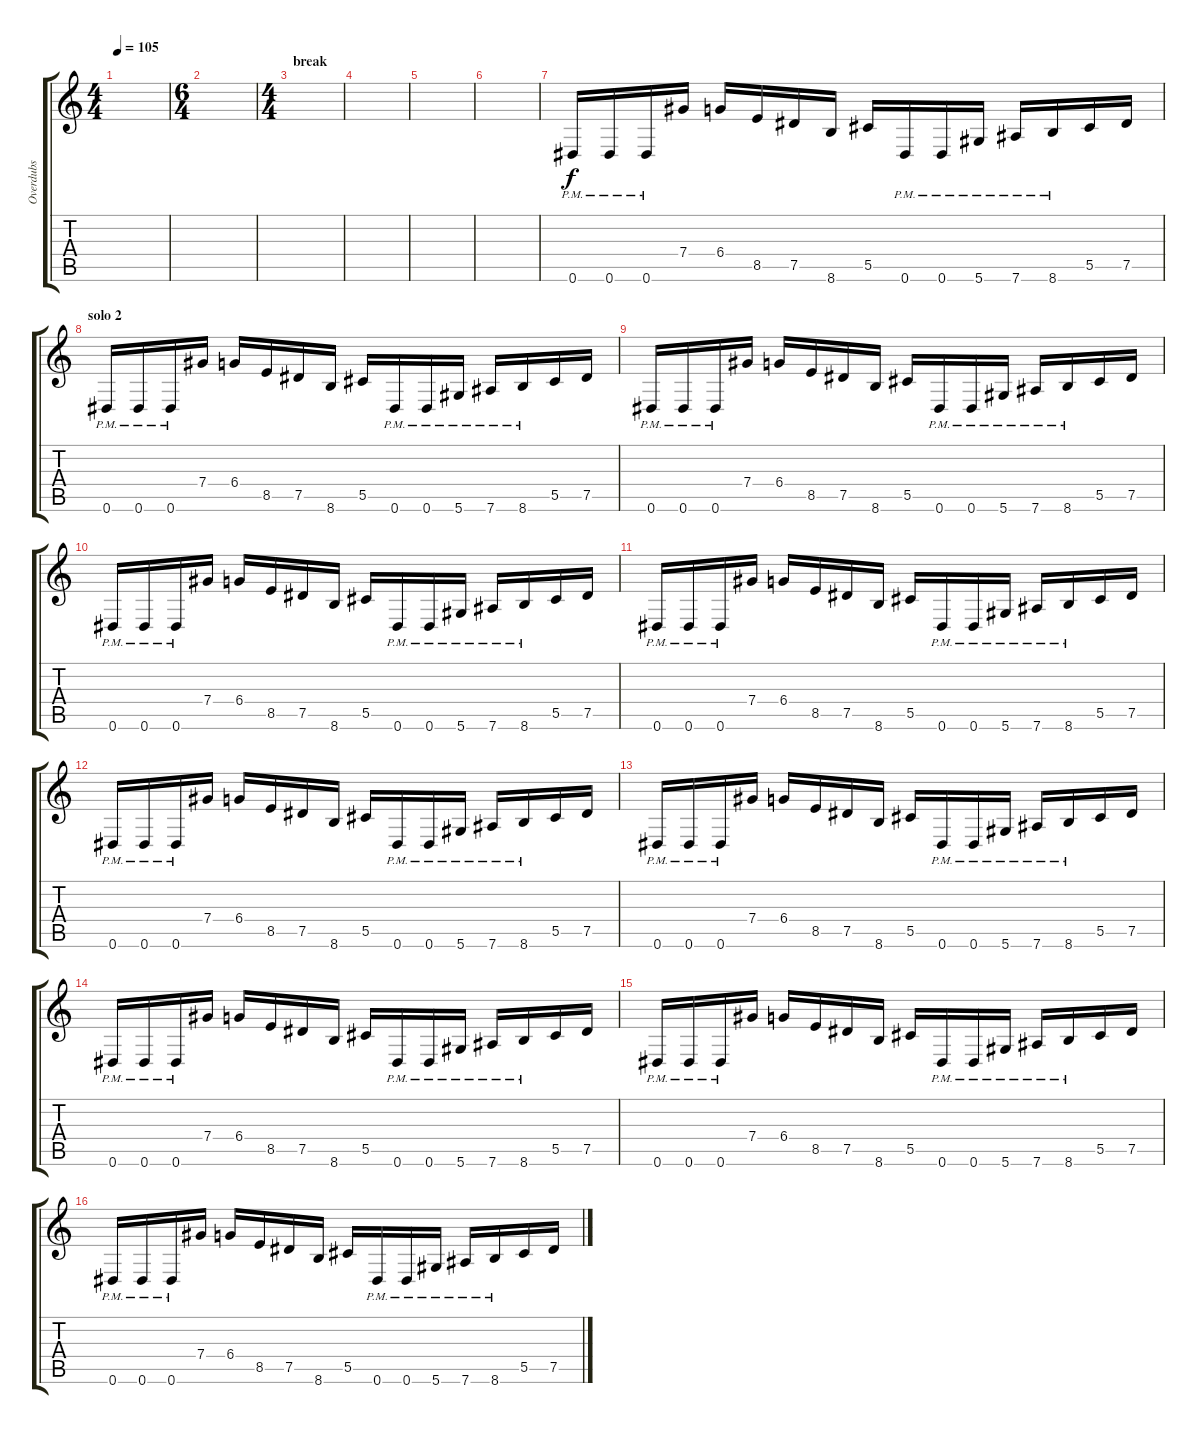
\track ("Overdubs" "Overdubs") {instrument distortionguitar}
\staff {score tabs}
\tuning (Eb4 Bb3 Gb3 Db3 Ab2 Eb2) {hide}
\ts (4 4)
\tempo 105
\clef g2
\ks c
|
\ts (6 4)
|
\ts (4 4)
\section ("" "break")
|
|
|
|
0.6{pm}.16 0.6{pm}.16 0.6{pm}.16 7.4.16 6.4.16 8.5.16 7.5.16 8.6.16 5.5.16 0.6{pm}.16 0.6{pm}.16 5.6{pm}.16 7.6{pm}.16 8.6{pm}.16 5.5.16 7.5.16 |
\section ("" "solo 2")
0.6{pm}.16 0.6{pm}.16 0.6{pm}.16 7.4.16 6.4.16 8.5.16 7.5.16 8.6.16 5.5.16 0.6{pm}.16 0.6{pm}.16 5.6{pm}.16 7.6{pm}.16 8.6{pm}.16 5.5.16 7.5.16 |
0.6{pm}.16 0.6{pm}.16 0.6{pm}.16 7.4.16 6.4.16 8.5.16 7.5.16 8.6.16 5.5.16 0.6{pm}.16 0.6{pm}.16 5.6{pm}.16 7.6{pm}.16 8.6{pm}.16 5.5.16 7.5.16 |
0.6{pm}.16 0.6{pm}.16 0.6{pm}.16 7.4.16 6.4.16 8.5.16 7.5.16 8.6.16 5.5.16 0.6{pm}.16 0.6{pm}.16 5.6{pm}.16 7.6{pm}.16 8.6{pm}.16 5.5.16 7.5.16 |
0.6{pm}.16 0.6{pm}.16 0.6{pm}.16 7.4.16 6.4.16 8.5.16 7.5.16 8.6.16 5.5.16 0.6{pm}.16 0.6{pm}.16 5.6{pm}.16 7.6{pm}.16 8.6{pm}.16 5.5.16 7.5.16 |
0.6{pm}.16 0.6{pm}.16 0.6{pm}.16 7.4.16 6.4.16 8.5.16 7.5.16 8.6.16 5.5.16 0.6{pm}.16 0.6{pm}.16 5.6{pm}.16 7.6{pm}.16 8.6{pm}.16 5.5.16 7.5.16 |
0.6{pm}.16 0.6{pm}.16 0.6{pm}.16 7.4.16 6.4.16 8.5.16 7.5.16 8.6.16 5.5.16 0.6{pm}.16 0.6{pm}.16 5.6{pm}.16 7.6{pm}.16 8.6{pm}.16 5.5.16 7.5.16 |
0.6{pm}.16 0.6{pm}.16 0.6{pm}.16 7.4.16 6.4.16 8.5.16 7.5.16 8.6.16 5.5.16 0.6{pm}.16 0.6{pm}.16 5.6{pm}.16 7.6{pm}.16 8.6{pm}.16 5.5.16 7.5.16 |
0.6{pm}.16 0.6{pm}.16 0.6{pm}.16 7.4.16 6.4.16 8.5.16 7.5.16 8.6.16 5.5.16 0.6{pm}.16 0.6{pm}.16 5.6{pm}.16 7.6{pm}.16 8.6{pm}.16 5.5.16 7.5.16 |
0.6{pm}.16 0.6{pm}.16 0.6{pm}.16 7.4.16 6.4.16 8.5.16 7.5.16 8.6.16 5.5.16 0.6{pm}.16 0.6{pm}.16 5.6{pm}.16 7.6{pm}.16 8.6{pm}.16 5.5.16 7.5.16
